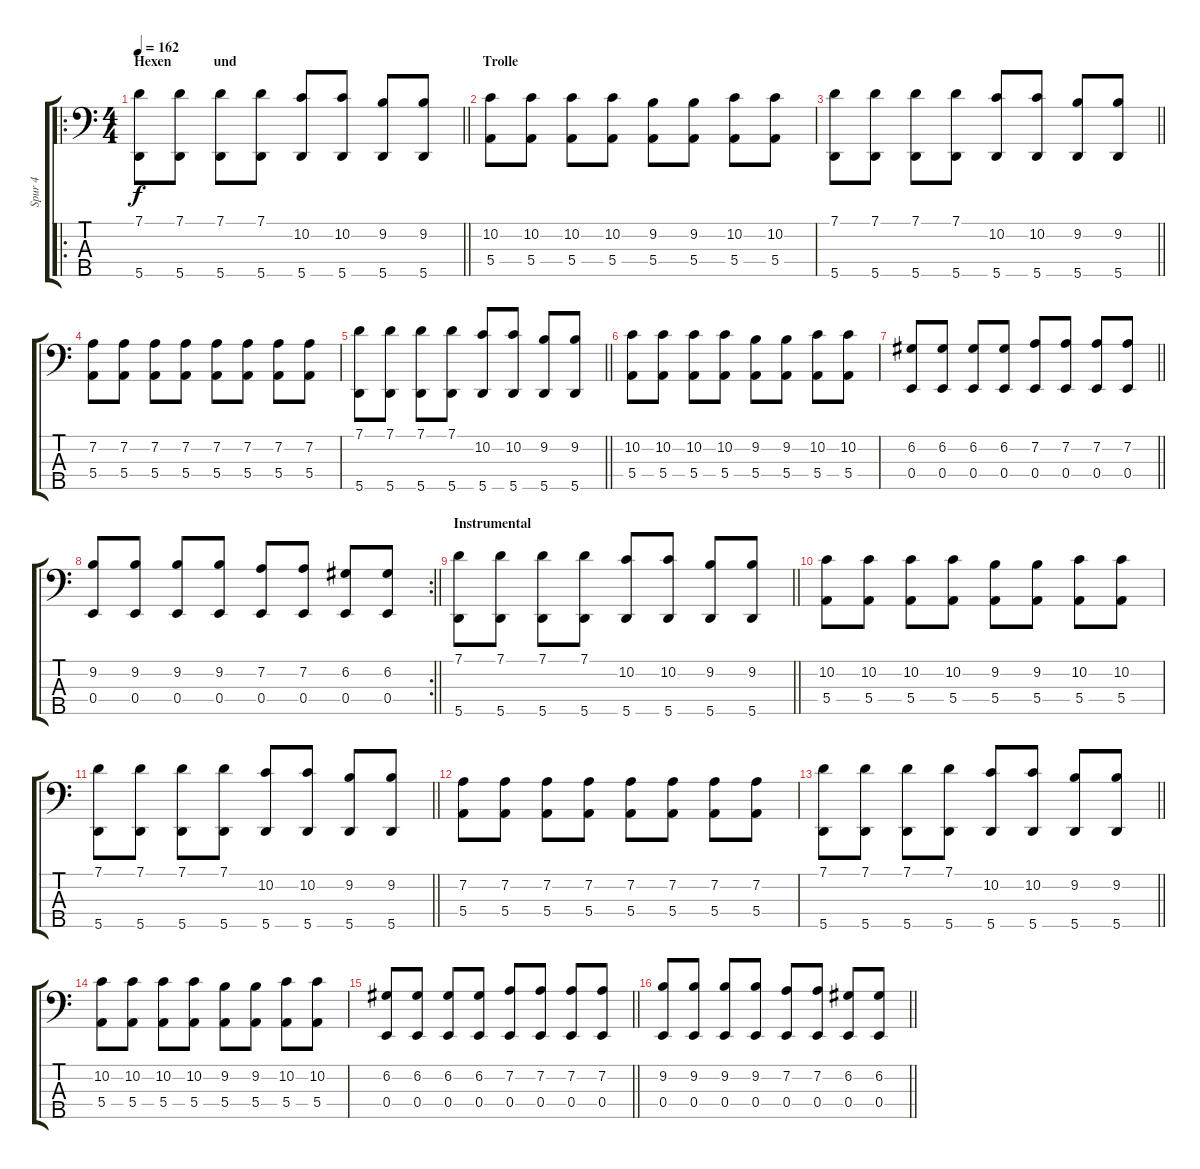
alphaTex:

\track ("Spur 4" "Spur 4") {instrument electricbassfinger}
\staff {score tabs}
\tuning (G2 D2 A1 E1 A0) {hide}
\ro
\ts (4 4)
\section ("" "Hexen            und")
\tempo 162
\clef f4
\barLineRight lightlight
\ks c
(7.1 5.5).8{dy f} (7.1 5.5).8 (7.1 5.5).8 (7.1 5.5).8 (10.2 5.5).8 (10.2 5.5).8 (9.2 5.5).8 (9.2 5.5).8 |
\section ("" "Trolle")
(10.2 5.4).8 (10.2 5.4).8 (10.2 5.4).8 (10.2 5.4).8 (9.2 5.4).8 (9.2 5.4).8 (10.2 5.4).8 (10.2 5.4).8 |
\barLineRight lightlight
(7.1 5.5).8 (7.1 5.5).8 (7.1 5.5).8 (7.1 5.5).8 (10.2 5.5).8 (10.2 5.5).8 (9.2 5.5).8 (9.2 5.5).8 |
(7.2 5.4).8 (7.2 5.4).8 (7.2 5.4).8 (7.2 5.4).8 (7.2 5.4).8 (7.2 5.4).8 (7.2 5.4).8 (7.2 5.4).8 |
\barLineRight lightlight
(7.1 5.5).8 (7.1 5.5).8 (7.1 5.5).8 (7.1 5.5).8 (10.2 5.5).8 (10.2 5.5).8 (9.2 5.5).8 (9.2 5.5).8 |
(10.2 5.4).8 (10.2 5.4).8 (10.2 5.4).8 (10.2 5.4).8 (9.2 5.4).8 (9.2 5.4).8 (10.2 5.4).8 (10.2 5.4).8 |
\barLineRight lightlight
(6.2 0.4).8 (6.2 0.4).8 (6.2 0.4).8 (6.2 0.4).8 (7.2 0.4).8 (7.2 0.4).8 (7.2 0.4).8 (7.2 0.4).8 |
\rc 2
\barLineRight lightlight
(9.2 0.4).8 (9.2 0.4).8 (9.2 0.4).8 (9.2 0.4).8 (7.2 0.4).8 (7.2 0.4).8 (6.2 0.4).8 (6.2 0.4).8 |
\section ("" "Instrumental")
\barLineRight lightlight
(7.1 5.5).8 (7.1 5.5).8 (7.1 5.5).8 (7.1 5.5).8 (10.2 5.5).8 (10.2 5.5).8 (9.2 5.5).8 (9.2 5.5).8 |
(10.2 5.4).8 (10.2 5.4).8 (10.2 5.4).8 (10.2 5.4).8 (9.2 5.4).8 (9.2 5.4).8 (10.2 5.4).8 (10.2 5.4).8 |
\barLineRight lightlight
(7.1 5.5).8 (7.1 5.5).8 (7.1 5.5).8 (7.1 5.5).8 (10.2 5.5).8 (10.2 5.5).8 (9.2 5.5).8 (9.2 5.5).8 |
(7.2 5.4).8 (7.2 5.4).8 (7.2 5.4).8 (7.2 5.4).8 (7.2 5.4).8 (7.2 5.4).8 (7.2 5.4).8 (7.2 5.4).8 |
\barLineRight lightlight
(7.1 5.5).8 (7.1 5.5).8 (7.1 5.5).8 (7.1 5.5).8 (10.2 5.5).8 (10.2 5.5).8 (9.2 5.5).8 (9.2 5.5).8 |
(10.2 5.4).8 (10.2 5.4).8 (10.2 5.4).8 (10.2 5.4).8 (9.2 5.4).8 (9.2 5.4).8 (10.2 5.4).8 (10.2 5.4).8 |
\barLineRight lightlight
(6.2 0.4).8 (6.2 0.4).8 (6.2 0.4).8 (6.2 0.4).8 (7.2 0.4).8 (7.2 0.4).8 (7.2 0.4).8 (7.2 0.4).8 |
\barLineRight lightlight
(9.2 0.4).8 (9.2 0.4).8 (9.2 0.4).8 (9.2 0.4).8 (7.2 0.4).8 (7.2 0.4).8 (6.2 0.4).8 (6.2 0.4).8
